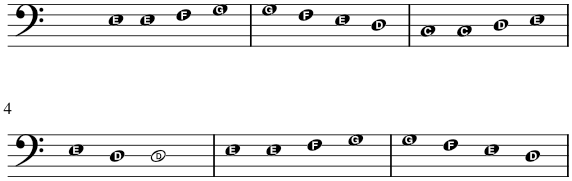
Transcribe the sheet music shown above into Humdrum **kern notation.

**kern
*part1
*staff1
*I"Piano
*I'Pno.
*clefF4
*k[]
*M4/4
=1
4E
4E
4F
4G
=2
4G
4F
4E
4D
=3
4C
4C
4D
4E
!!LO:LB:g=z
=4
4E
4D
2D
=5
4E
4E
4F
4G
=6
4G
4F
4E
4D
=
*-
